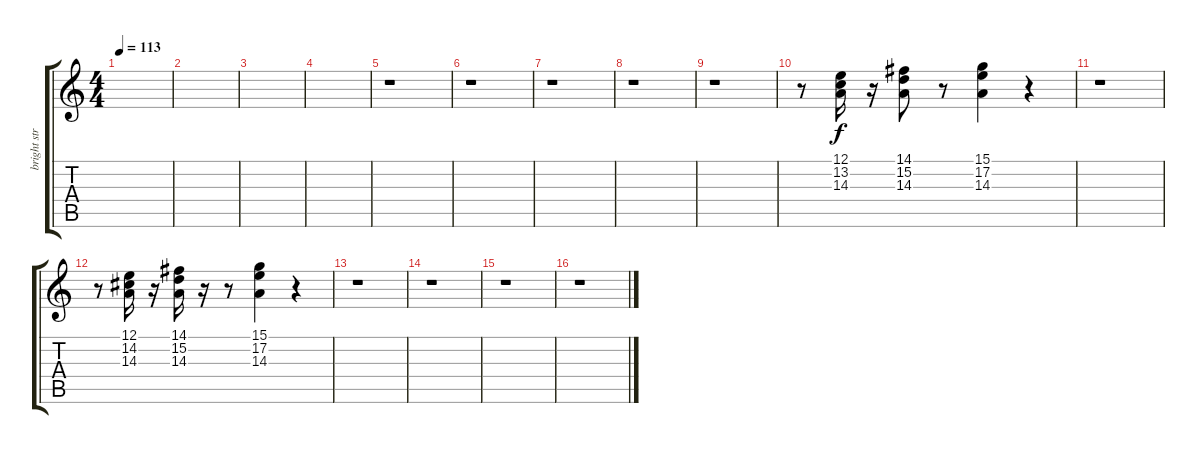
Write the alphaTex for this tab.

\track ("bright strings      " "bright str") {instrument synthbrass1}
\staff {score tabs}
\tuning (E4 B3 G3 D3 A2 E2) {hide}
\ts (4 4)
\tempo 113
\clef g2
\ks c
|
|
|
|
r.1 |
r.1 |
r.1 |
r.1 |
r.1 |
r.8 (12.1 13.2 14.3).16 r.16 (14.1 15.2 14.3).8 r.8 (15.1 17.2 14.3).4 r.4 |
r.1 |
r.8 (12.1 14.2 14.3).16 r.16 (14.1 15.2 14.3).16 r.16 r.8 (15.1 17.2 14.3).4 r.4 |
r.1 |
r.1 |
r.1 |
r.1
